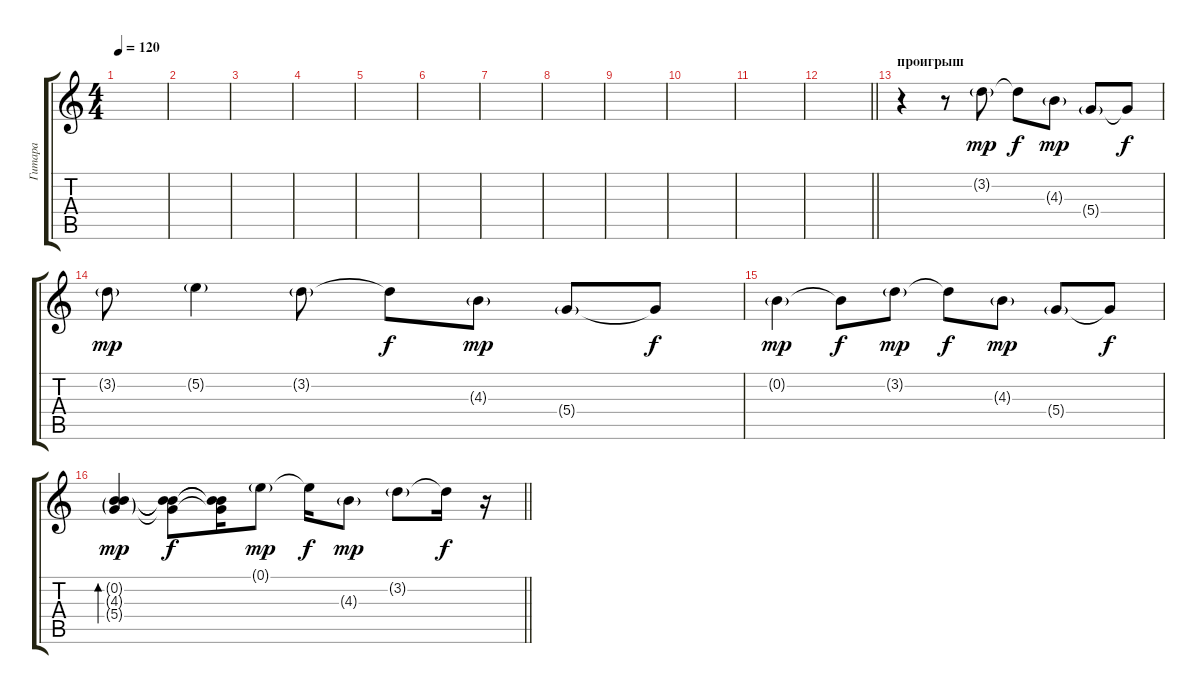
\track ("Гитара" "Гитара") {instrument electricguitarjazz}
\staff {score tabs}
\tuning (E4 B3 G3 D3 A2 E2) {hide}
\ts (4 4)
\tempo 120
\clef g2
\ks c
|
|
|
|
|
|
|
|
|
|
|
\barLineRight lightlight
|
\section ("" "проигрыш")
r.4 r.8 3.2{g}.8{dy mp} 3.2{t}.8{dy f} 4.3{g}.8{dy mp} 5.4{g}.8 5.4{t}.8{dy f} |
3.2{g}.8{dy mp} 5.2{g}.4 3.2{g}.8 3.2{t}.8{dy f} 4.3{g}.8{dy mp} 5.4{g}.8 5.4{t}.8{dy f} |
0.2{g}.4{dy mp} 0.2{t}.8{dy f} 3.2{g}.8{dy mp} 3.2{t}.8{dy f} 4.3{g}.8{dy mp} 5.4{g}.8 5.4{t}.8{dy f} |
\barLineRight lightlight
(0.2{g} 4.3{g} 5.4{g}).4{bd 240 dy mp} (0.2{t} 4.3{t} 5.4{t}).8{dy f} (0.2{t} 4.3{t} 5.4{t}).16 0.1{g}.8{dy mp} 0.1{t}.16{dy f} 4.3{g}.8{dy mp} 3.2{g}.8 3.2{t}.16{dy f} r.16
